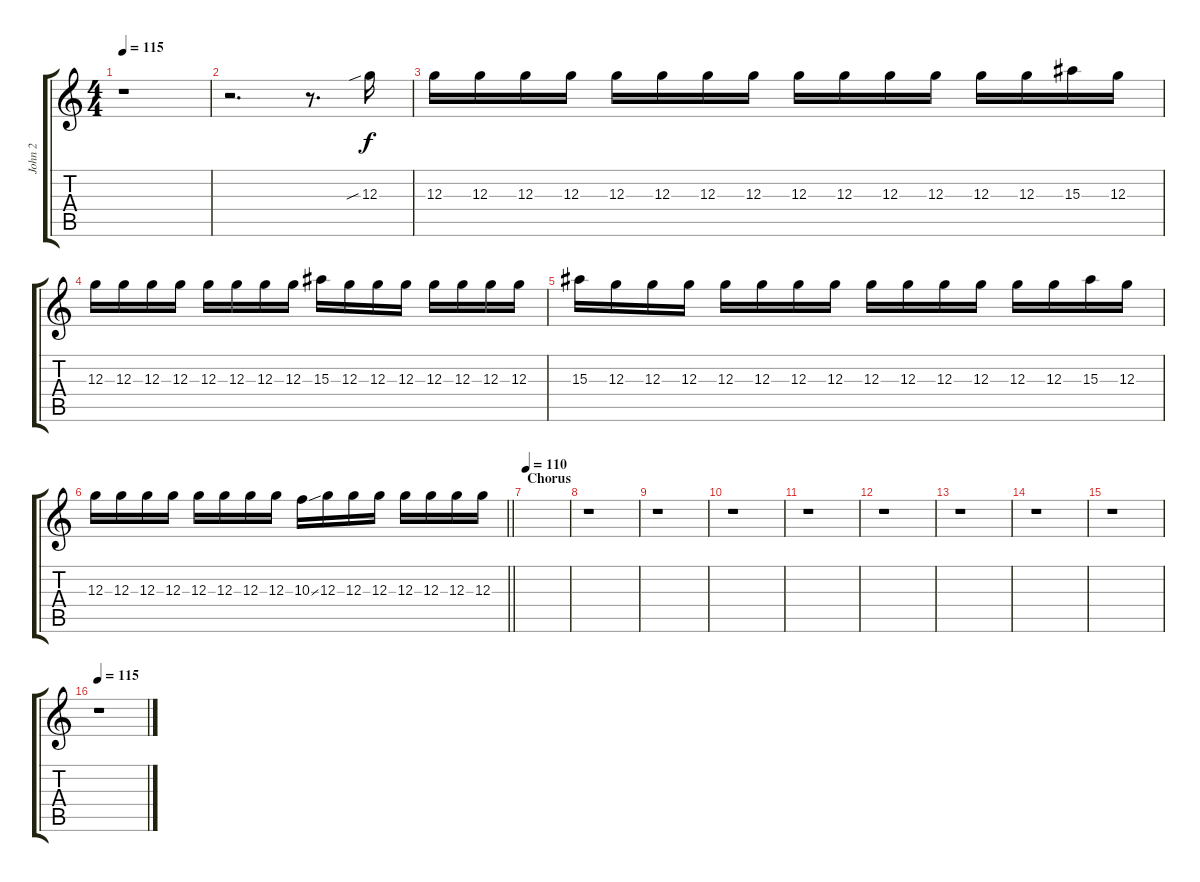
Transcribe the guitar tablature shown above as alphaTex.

\track ("John 2" "John 2") {instrument electricguitarclean}
\staff {score tabs}
\tuning (E4 B3 G3 D3 A2 E2) {hide}
\ts (4 4)
\tempo 115
\clef g2
\ks c
r.1{dy f} |
r.2{d} r.8{d} 12.3{sib}.16 |
12.3.16 12.3.16 12.3.16 12.3.16 12.3.16 12.3.16 12.3.16 12.3.16 12.3.16 12.3.16 12.3.16 12.3.16 12.3.16 12.3.16 15.3.16 12.3.16 |
12.3.16 12.3.16 12.3.16 12.3.16 12.3.16 12.3.16 12.3.16 12.3.16 15.3.16 12.3.16 12.3.16 12.3.16 12.3.16 12.3.16 12.3.16 12.3.16 |
15.3.16 12.3.16 12.3.16 12.3.16 12.3.16 12.3.16 12.3.16 12.3.16 12.3.16 12.3.16 12.3.16 12.3.16 12.3.16 12.3.16 15.3.16 12.3.16 |
\barLineRight lightlight
12.3.16 12.3.16 12.3.16 12.3.16 12.3.16 12.3.16 12.3.16 12.3.16 10.3{ss}.16 12.3.16 12.3.16 12.3.16 12.3.16 12.3.16 12.3.16 12.3.16 |
\section ("" "Chorus")
\tempo 110
|
r.1 |
r.1 |
r.1 |
r.1 |
r.1 |
r.1 |
r.1 |
r.1 |
\tempo 115
r.1
